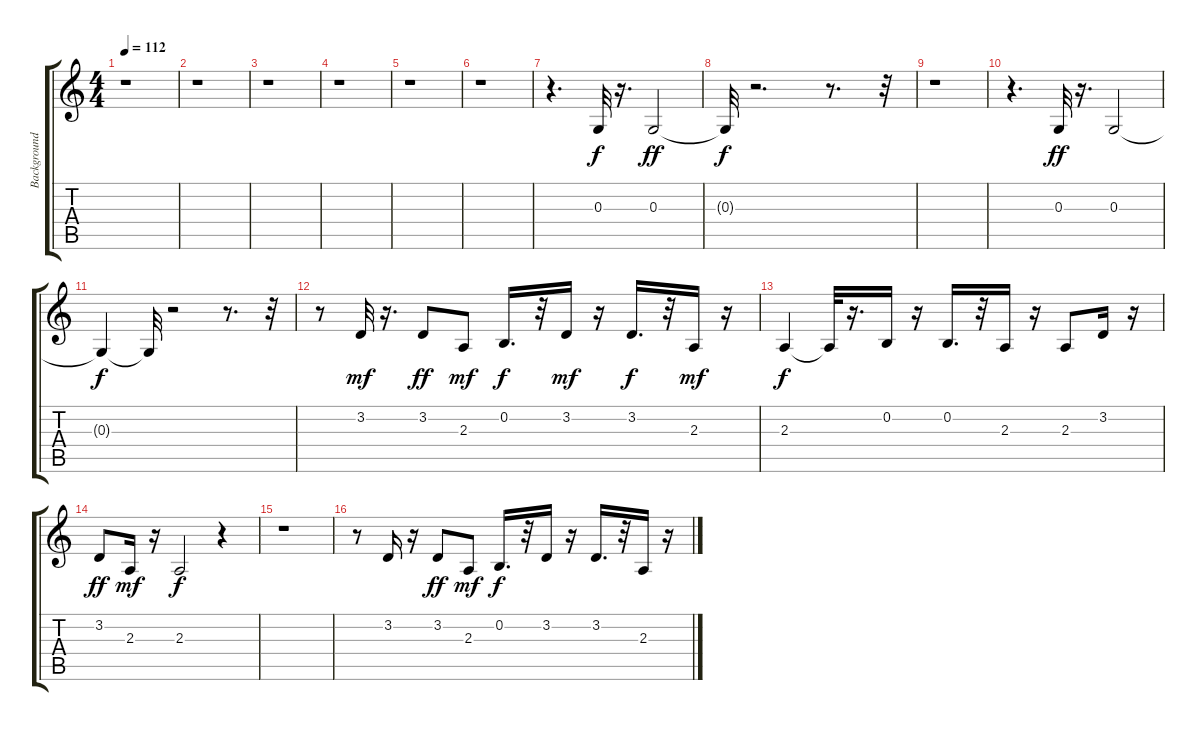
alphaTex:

\track ("Background Vocals 2" "Background") {instrument choiraahs}
\staff {score tabs}
\tuning (E4 B3 G3 D3 A2 E2) {hide}
\ts (4 4)
\tempo 112
\clef g2
\ks c
r.1{dy f} |
r.1 |
r.1 |
r.1 |
r.1 |
r.1 |
r.4{d} 0.3.32 r.16{d} 0.3.2{dy ff} |
0.3{t}.32{dy f} r.2{d} r.8{d} r.32 |
r.1 |
r.4{d} 0.3.32{dy ff} r.16{d} 0.3.2 |
0.3{t}.4{dy f} 0.3{t}.32 r.2 r.8{d} r.32 |
r.8 3.2.32{dy mf} r.16{d} 3.2.8{dy ff} 2.3.8{dy mf} 0.2.16{d dy f} r.32 3.2.16{dy mf} r.16 3.2.16{d dy f} r.32 2.3.16{dy mf} r.16 |
2.3.4{dy f} 2.3{t}.32 r.16{d} 0.2.16 r.16 0.2.16{d} r.32 2.3.16 r.16 2.3.8 3.2.16 r.16 |
3.2.8{dy ff} 2.3.16{dy mf} r.16 2.3.2{dy f} r.4 |
r.1 |
r.8 3.2.16 r.16 3.2.8{dy ff} 2.3.8{dy mf} 0.2.16{d dy f} r.32 3.2.16 r.16 3.2.16{d} r.32 2.3.16 r.16
